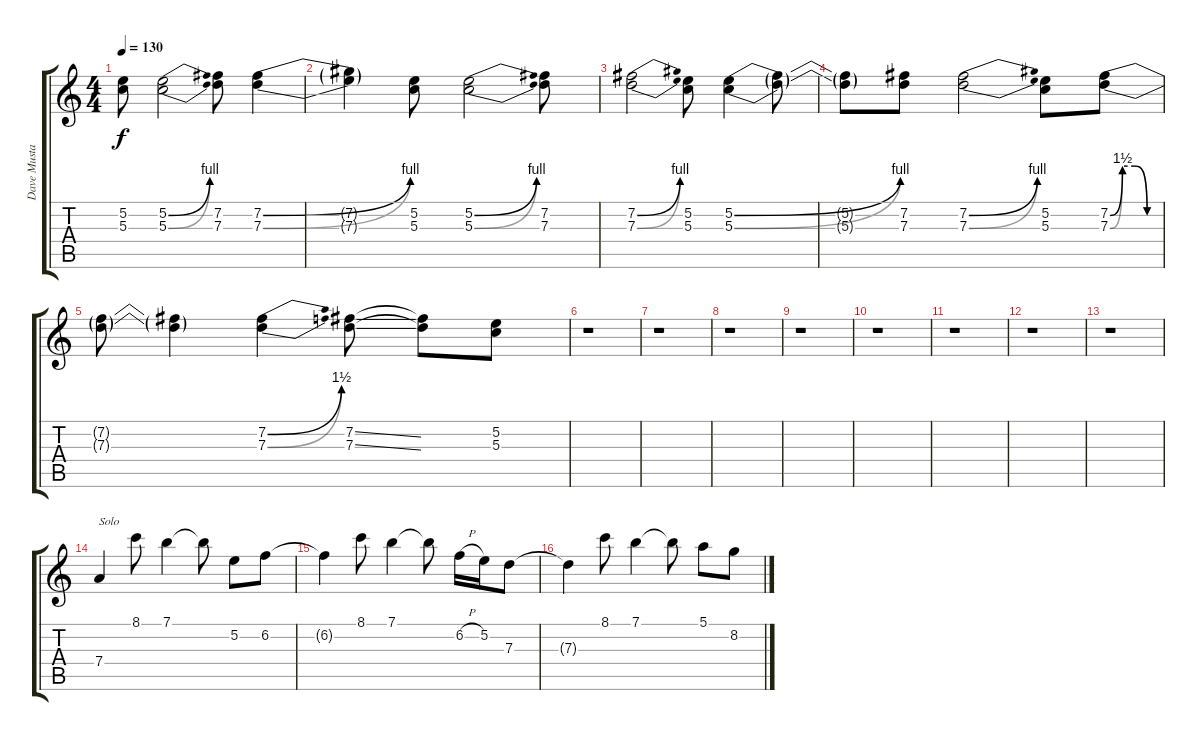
\track ("Dave Mustaine" "Dave Musta") {instrument distortionguitar}
\staff {score tabs}
\tuning (E4 B3 G3 D3 A2 E2) {hide}
\ts (4 4)
\tempo 130
\clef g2
\ks c
(5.2 5.3).8{dy f} (5.2{be (bend 0 0 60 4)} 5.3{be (bend 0 0 60 4)}).2 (7.2 7.3).8 (7.2{be (bend 0 0 60 4)} 7.3{be (bend 0 0 60 4)}).4 |
(7.2{t} 7.3{t}).4 (5.2 5.3).8 (5.2{be (bend 0 0 60 4)} 5.3{be (bend 0 0 60 4)}).2 (7.2 7.3).8 |
(7.2{be (bend 0 0 60 4)} 7.3{be (bend 0 0 60 4)}).2 (5.2 5.3).8 (5.2{be (bend 0 0 60 4)} 5.3{be (bend 0 0 60 4)}).4 (5.2{t} 5.3{t}).8 |
(5.2{t} 5.3{t}).8 (7.2 7.3).8 (7.2{be (bend 0 0 60 4)} 7.3{be (bend 0 0 60 4)}).2 (5.2 5.3).8 (7.2{be (custom 0 0 15 6 30 6 45 0 60 0)} 7.3{be (custom 0 0 15 6 30 6 45 0 60 0)}).8 |
(7.2{t} 7.3{t}).8 (7.2{t} 7.3{t}).4 (7.2{be (bend 0 0 60 6)} 7.3{be (bend 0 0 60 6)}).4 (7.2{ss} 7.3{ss}).8 (7.2{t} 7.3{t}).8 (5.2 5.3).8 |
r.1 |
r.1 |
r.1 |
r.1 |
r.1 |
r.1 |
r.1 |
r.1 |
7.4.4{txt "Solo"} 8.1.8 7.1.4 7.1{t}.8 5.2.8 6.2.8 |
6.2{t}.4 8.1.8 7.1.4 7.1{t}.8 6.2{h}.16 5.2.16 7.3.8 |
7.3{t}.4 8.1.8 7.1.4 7.1{t}.8 5.1.8 8.2.8
